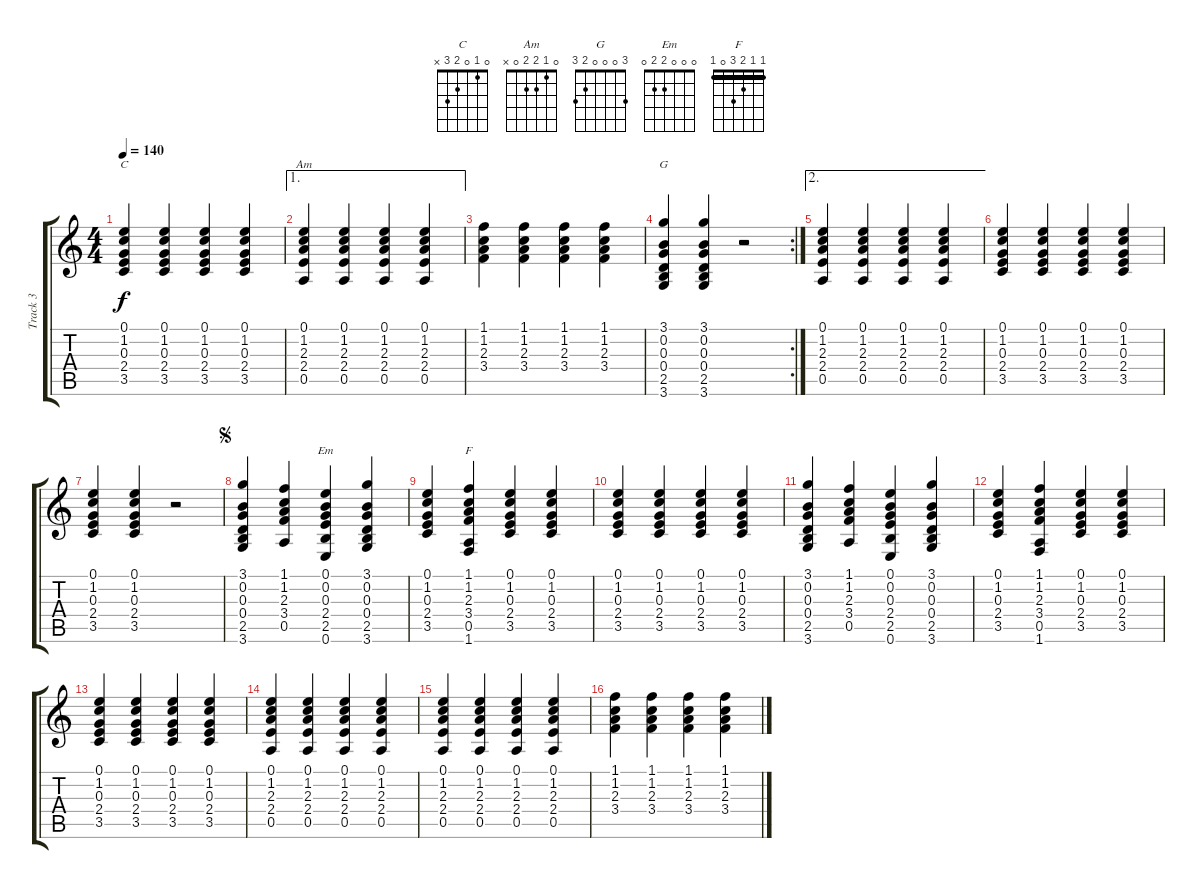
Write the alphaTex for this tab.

\track ("Track 3" "Track 3") {instrument acousticguitarsteel}
\staff {score tabs}
\tuning (E4 B3 G3 D3 A2 E2) {hide}
\chord ("C" 0 1 0 2 3 x)
\chord ("Am" 0 1 2 2 0 x)
\chord ("G" 3 0 0 0 2 3)
\chord ("Em" 0 0 0 2 2 0)
\chord ("F" 1 1 2 3 0 1) {barre 1}
\ts (4 4)
\tempo 140
\clef g2
\ks c
(0.1 1.2 0.3 2.4 3.5).4{ch "C" dy f} (0.1 1.2 0.3 2.4 3.5).4 (0.1 1.2 0.3 2.4 3.5).4 (0.1 1.2 0.3 2.4 3.5).4 |
\ae 1
(0.1 1.2 2.3 2.4 0.5).4{ch "Am"} (0.1 1.2 2.3 2.4 0.5).4 (0.1 1.2 2.3 2.4 0.5).4 (0.1 1.2 2.3 2.4 0.5).4 |
(1.1 1.2 2.3 3.4).4 (1.1 1.2 2.3 3.4).4 (1.1 1.2 2.3 3.4).4 (1.1 1.2 2.3 3.4).4 |
\rc 2
(3.1 0.2 0.3 0.4 2.5 3.6).4{ch "G"} (3.1 0.2 0.3 0.4 2.5 3.6).4 r.2 |
\ae 2
(0.1 1.2 2.3 2.4 0.5).4 (0.1 1.2 2.3 2.4 0.5).4 (0.1 1.2 2.3 2.4 0.5).4 (0.1 1.2 2.3 2.4 0.5).4 |
(0.1 1.2 0.3 2.4 3.5).4 (0.1 1.2 0.3 2.4 3.5).4 (0.1 1.2 0.3 2.4 3.5).4 (0.1 1.2 0.3 2.4 3.5).4 |
(0.1 1.2 0.3 2.4 3.5).4 (0.1 1.2 0.3 2.4 3.5).4 r.2 |
\jump segno
(3.1 0.2 0.3 0.4 2.5 3.6).4 (1.1 1.2 2.3 3.4 0.5).4 (0.1 0.2 0.3 2.4 2.5 0.6).4{ch "Em"} (3.1 0.2 0.3 0.4 2.5 3.6).4 |
(0.1 1.2 0.3 2.4 3.5).4 (1.1 1.2 2.3 3.4 0.5 1.6).4{ch "F"} (0.1 1.2 0.3 2.4 3.5).4 (0.1 1.2 0.3 2.4 3.5).4 |
(0.1 1.2 0.3 2.4 3.5).4 (0.1 1.2 0.3 2.4 3.5).4 (0.1 1.2 0.3 2.4 3.5).4 (0.1 1.2 0.3 2.4 3.5).4 |
(3.1 0.2 0.3 0.4 2.5 3.6).4 (1.1 1.2 2.3 3.4 0.5).4 (0.1 0.2 0.3 2.4 2.5 0.6).4 (3.1 0.2 0.3 0.4 2.5 3.6).4 |
(0.1 1.2 0.3 2.4 3.5).4 (1.1 1.2 2.3 3.4 0.5 1.6).4 (0.1 1.2 0.3 2.4 3.5).4 (0.1 1.2 0.3 2.4 3.5).4 |
(0.1 1.2 0.3 2.4 3.5).4 (0.1 1.2 0.3 2.4 3.5).4 (0.1 1.2 0.3 2.4 3.5).4 (0.1 1.2 0.3 2.4 3.5).4 |
(0.1 1.2 2.3 2.4 0.5).4 (0.1 1.2 2.3 2.4 0.5).4 (0.1 1.2 2.3 2.4 0.5).4 (0.1 1.2 2.3 2.4 0.5).4 |
(0.1 1.2 2.3 2.4 0.5).4 (0.1 1.2 2.3 2.4 0.5).4 (0.1 1.2 2.3 2.4 0.5).4 (0.1 1.2 2.3 2.4 0.5).4 |
(1.1 1.2 2.3 3.4).4 (1.1 1.2 2.3 3.4).4 (1.1 1.2 2.3 3.4).4 (1.1 1.2 2.3 3.4).4
